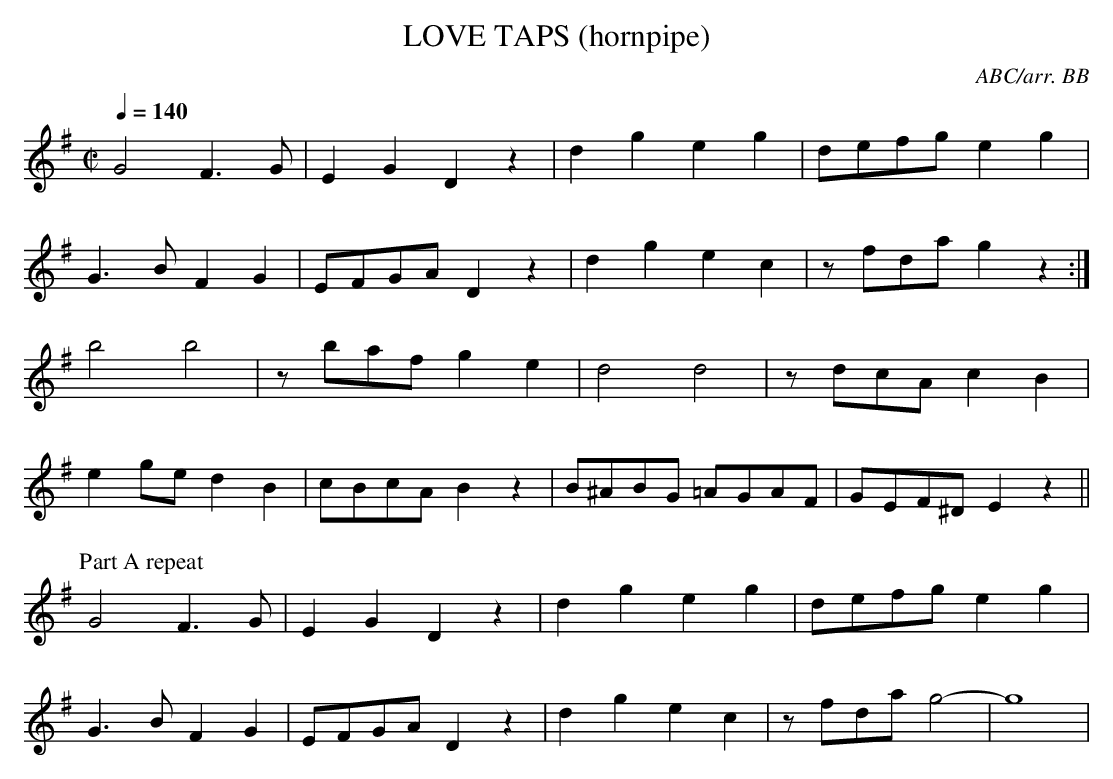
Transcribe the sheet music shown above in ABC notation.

X:1
T:LOVE TAPS (hornpipe)
C:ABC/arr. BB
Q:1/4=140
M:C|
L:1/8
K:G % source key = C
G4 F3G|E2G2 D2z2|d2g2 e2g2|defg e2g2|
G3B F2G2|EFGA D2z2|d2g2 e2c2|zfda g2z2:|
b4b4|zbaf g2e2|d4d4|zdcA c2B2|
e2ge d2B2|cBcA B2z2|B^ABG =AGAF|GEF^D E2z2 ||
P:Part A repeat
G4 F3G|E2G2 D2z2|d2g2 e2g2|defg e2g2|
G3B F2G2|EFGA D2z2|d2g2 e2c2|zfda g4- |g8|
